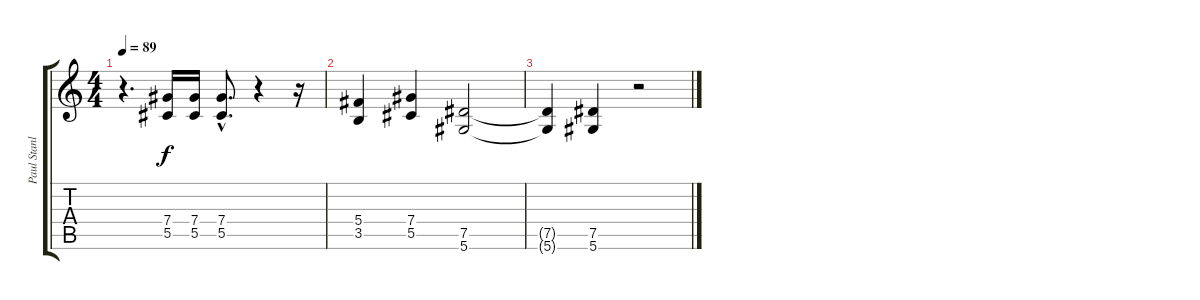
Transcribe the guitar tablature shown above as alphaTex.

\track ("Paul Stanley (The Starchild)" "Paul Stanl") {instrument distortionguitar}
\staff {score tabs}
\tuning (Eb4 Bb3 Gb3 Db3 Ab2 Eb2) {hide}
\ts (4 4)
\tempo 89
\clef g2
\ks c
r.4{d dy f} (7.4 5.5).16 (7.4 5.5).16 (7.4{hac} 5.5{hac}).8{d} r.4 r.16 |
(5.4 3.5).4 (7.4 5.5).4 (7.5 5.6).2 |
(7.5{t} 5.6{t}).4 (7.5 5.6).4 r.2
